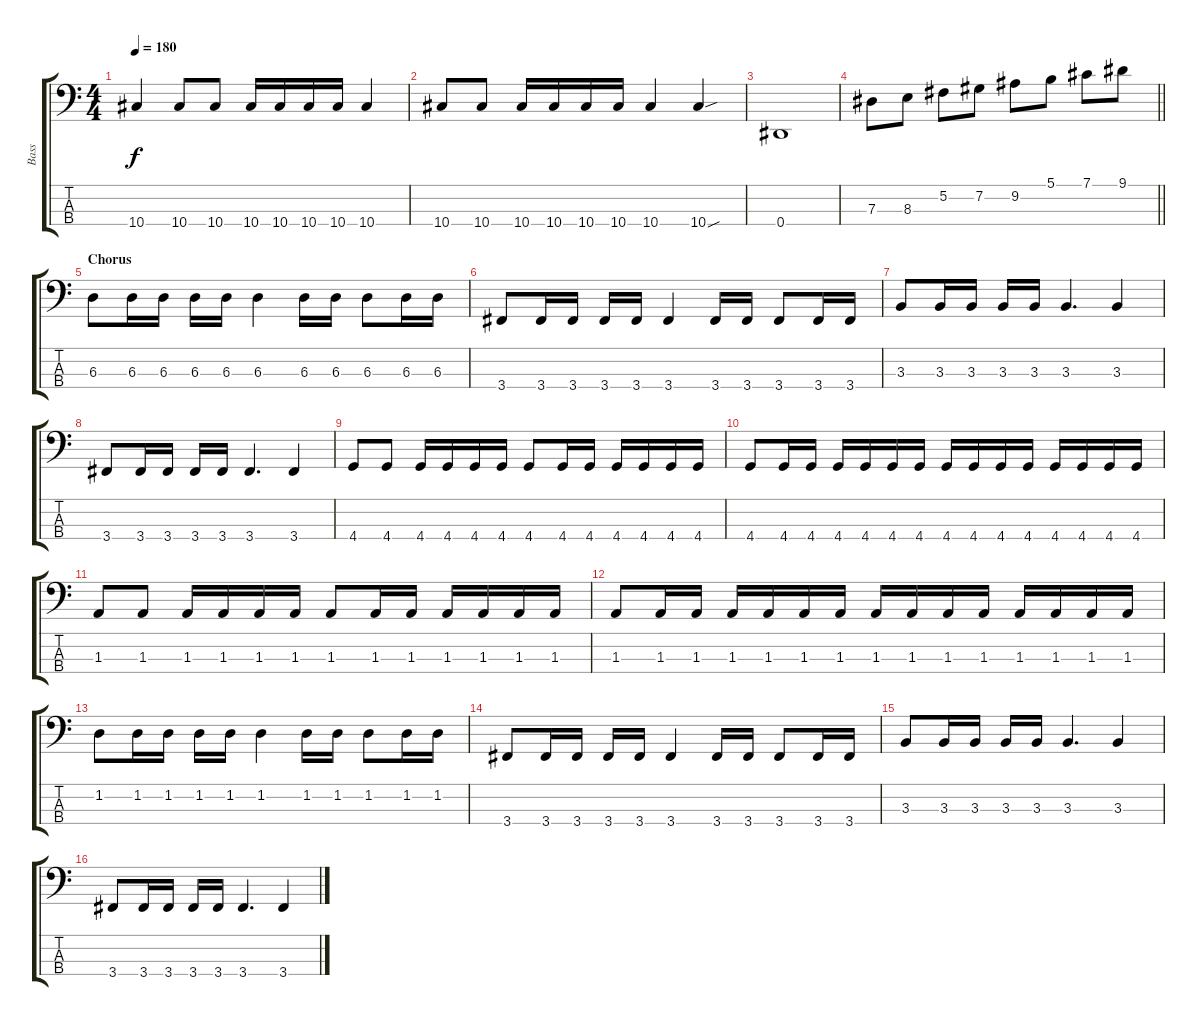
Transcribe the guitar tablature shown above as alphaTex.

\track ("Bass" "Bass") {instrument electricbassfinger}
\staff {score tabs}
\tuning (Gb2 Db2 Ab1 Eb1) {hide}
\ts (4 4)
\tempo 180
\clef f4
\ks c
10.4.4{dy f} 10.4.8 10.4.8 10.4.16 10.4.16 10.4.16 10.4.16 10.4.4 |
10.4.8 10.4.8 10.4.16 10.4.16 10.4.16 10.4.16 10.4.4 10.4{sou}.4 |
0.4.1 |
\barLineRight lightlight
7.3.8 8.3.8 5.2.8 7.2.8 9.2.8 5.1.8 7.1.8 9.1.8 |
\section ("" "Chorus")
6.3.8 6.3.16 6.3.16 6.3.16 6.3.16 6.3.4 6.3.16 6.3.16 6.3.8 6.3.16 6.3.16 |
3.4.8 3.4.16 3.4.16 3.4.16 3.4.16 3.4.4 3.4.16 3.4.16 3.4.8 3.4.16 3.4.16 |
3.3.8 3.3.16 3.3.16 3.3.16 3.3.16 3.3.4{d} 3.3.4 |
3.4.8 3.4.16 3.4.16 3.4.16 3.4.16 3.4.4{d} 3.4.4 |
4.4.8 4.4.8 4.4.16 4.4.16 4.4.16 4.4.16 4.4.8 4.4.16 4.4.16 4.4.16 4.4.16 4.4.16 4.4.16 |
4.4.8 4.4.16 4.4.16 4.4.16 4.4.16 4.4.16 4.4.16 4.4.16 4.4.16 4.4.16 4.4.16 4.4.16 4.4.16 4.4.16 4.4.16 |
1.3.8 1.3.8 1.3.16 1.3.16 1.3.16 1.3.16 1.3.8 1.3.16 1.3.16 1.3.16 1.3.16 1.3.16 1.3.16 |
1.3.8 1.3.16 1.3.16 1.3.16 1.3.16 1.3.16 1.3.16 1.3.16 1.3.16 1.3.16 1.3.16 1.3.16 1.3.16 1.3.16 1.3.16 |
1.2.8 1.2.16 1.2.16 1.2.16 1.2.16 1.2.4 1.2.16 1.2.16 1.2.8 1.2.16 1.2.16 |
3.4.8 3.4.16 3.4.16 3.4.16 3.4.16 3.4.4 3.4.16 3.4.16 3.4.8 3.4.16 3.4.16 |
3.3.8 3.3.16 3.3.16 3.3.16 3.3.16 3.3.4{d} 3.3.4 |
3.4.8 3.4.16 3.4.16 3.4.16 3.4.16 3.4.4{d} 3.4.4
